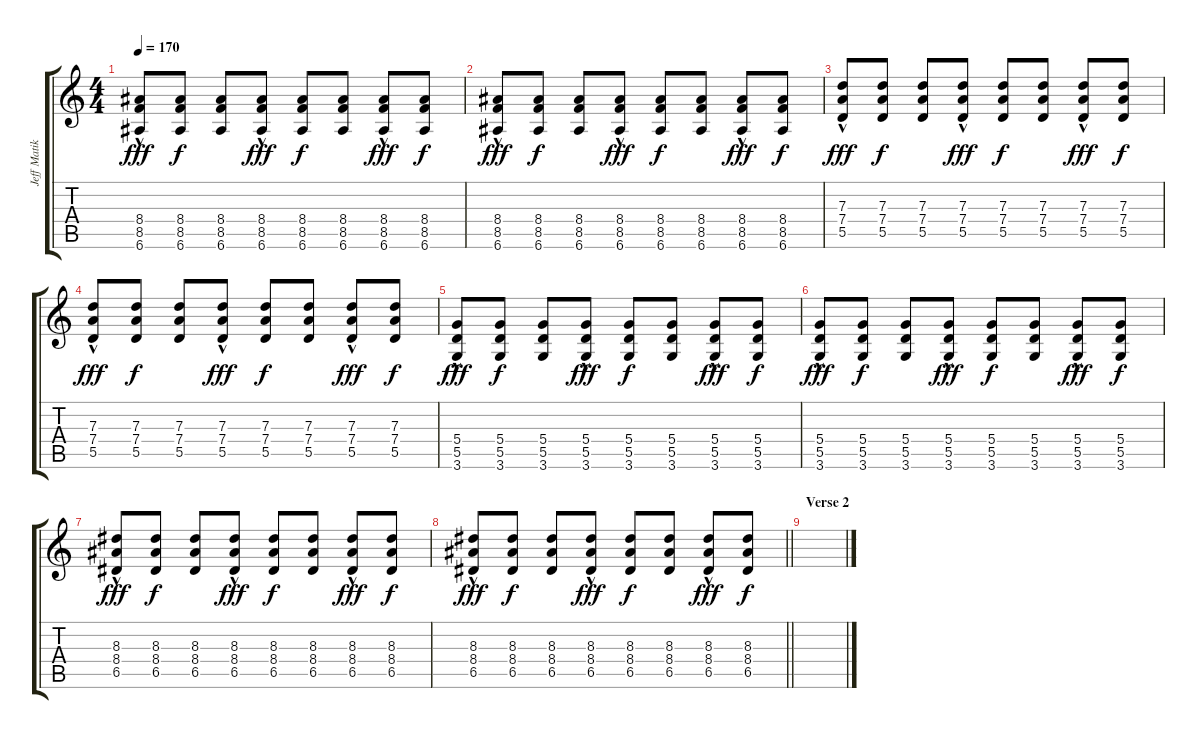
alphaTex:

\track ("Jeff Matika" "Jeff Matik") {instrument overdrivenguitar}
\staff {score tabs}
\tuning (E4 B3 G3 D3 A2 E2) {hide}
\ts (4 4)
\tempo 170
\clef g2
\ks c
(8.4{hac} 8.5{hac} 6.6{hac}).8{dy fff} (8.4 8.5 6.6).8{dy f} (8.4 8.5 6.6).8 (8.4{hac} 8.5{hac} 6.6{hac}).8{dy fff} (8.4 8.5 6.6).8{dy f} (8.4 8.5 6.6).8 (8.4{hac} 8.5{hac} 6.6{hac}).8{dy fff} (8.4 8.5 6.6).8{dy f} |
(8.4{hac} 8.5{hac} 6.6{hac}).8{dy fff} (8.4 8.5 6.6).8{dy f} (8.4 8.5 6.6).8 (8.4{hac} 8.5{hac} 6.6{hac}).8{dy fff} (8.4 8.5 6.6).8{dy f} (8.4 8.5 6.6).8 (8.4{hac} 8.5{hac} 6.6{hac}).8{dy fff} (8.4 8.5 6.6).8{dy f} |
(7.3{hac} 7.4{hac} 5.5{hac}).8{dy fff} (7.3 7.4 5.5).8{dy f} (7.3 7.4 5.5).8 (7.3{hac} 7.4{hac} 5.5{hac}).8{dy fff} (7.3 7.4 5.5).8{dy f} (7.3 7.4 5.5).8 (7.3{hac} 7.4{hac} 5.5{hac}).8{dy fff} (7.3 7.4 5.5).8{dy f} |
(7.3{hac} 7.4{hac} 5.5{hac}).8{dy fff} (7.3 7.4 5.5).8{dy f} (7.3 7.4 5.5).8 (7.3{hac} 7.4{hac} 5.5{hac}).8{dy fff} (7.3 7.4 5.5).8{dy f} (7.3 7.4 5.5).8 (7.3{hac} 7.4{hac} 5.5{hac}).8{dy fff} (7.3 7.4 5.5).8{dy f} |
(5.4{hac} 5.5{hac} 3.6{hac}).8{dy fff} (5.4 5.5 3.6).8{dy f} (5.4 5.5 3.6).8 (5.4{hac} 5.5{hac} 3.6{hac}).8{dy fff} (5.4 5.5 3.6).8{dy f} (5.4 5.5 3.6).8 (5.4{hac} 5.5{hac} 3.6{hac}).8{dy fff} (5.4 5.5 3.6).8{dy f} |
(5.4{hac} 5.5{hac} 3.6{hac}).8{dy fff} (5.4 5.5 3.6).8{dy f} (5.4 5.5 3.6).8 (5.4{hac} 5.5{hac} 3.6{hac}).8{dy fff} (5.4 5.5 3.6).8{dy f} (5.4 5.5 3.6).8 (5.4{hac} 5.5{hac} 3.6{hac}).8{dy fff} (5.4 5.5 3.6).8{dy f} |
(8.3{hac} 8.4{hac} 6.5{hac}).8{dy fff} (8.3 8.4 6.5).8{dy f} (8.3 8.4 6.5).8 (8.3{hac} 8.4{hac} 6.5{hac}).8{dy fff} (8.3 8.4 6.5).8{dy f} (8.3 8.4 6.5).8 (8.3{hac} 8.4{hac} 6.5{hac}).8{dy fff} (8.3 8.4 6.5).8{dy f} |
\barLineRight lightlight
(8.3{hac} 8.4{hac} 6.5{hac}).8{dy fff} (8.3 8.4 6.5).8{dy f} (8.3 8.4 6.5).8 (8.3{hac} 8.4{hac} 6.5{hac}).8{dy fff} (8.3 8.4 6.5).8{dy f} (8.3 8.4 6.5).8 (8.3{hac} 8.4{hac} 6.5{hac}).8{dy fff} (8.3 8.4 6.5).8{dy f} |
\section ("" "Verse 2")
